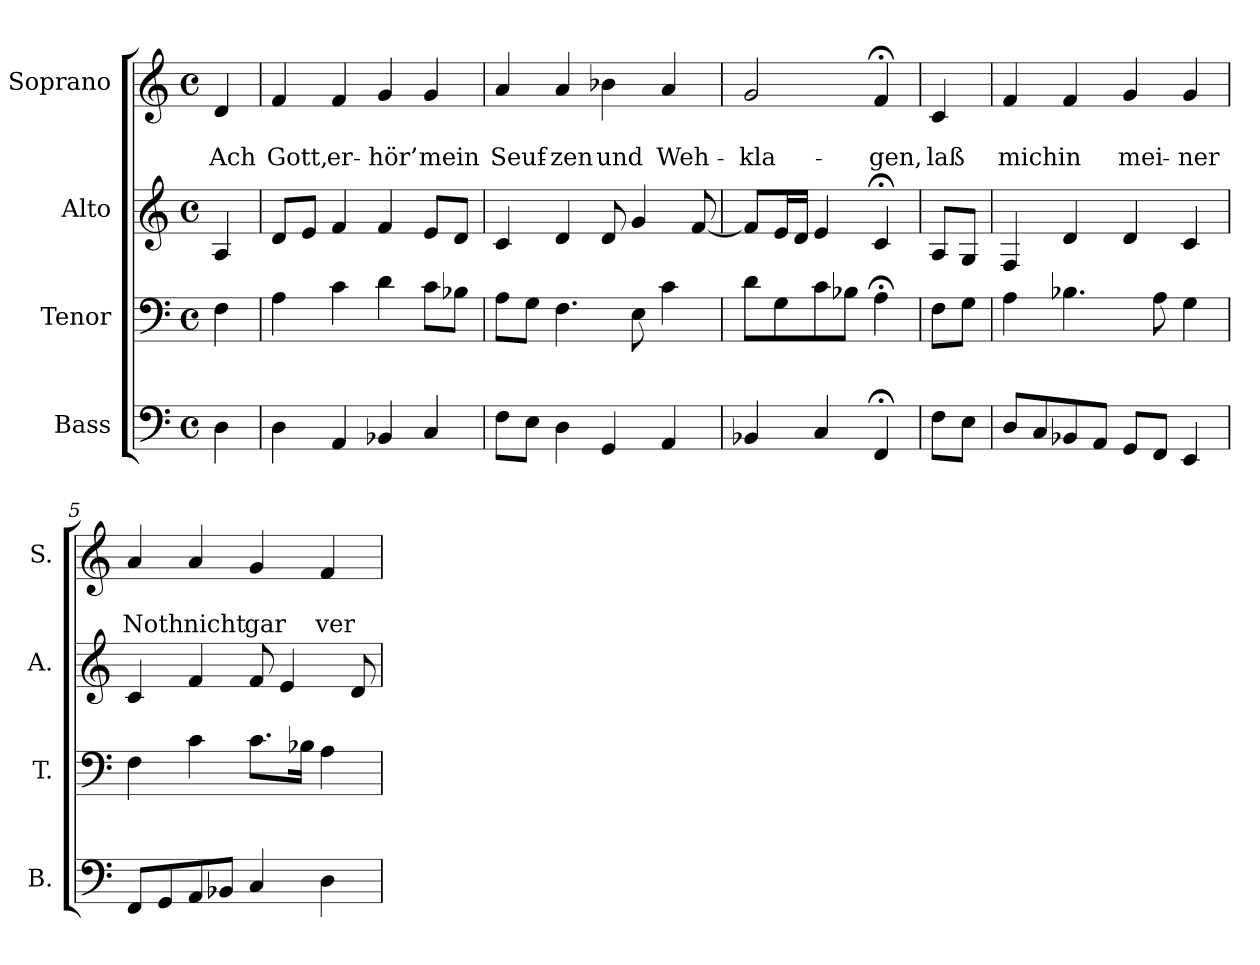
**kern	**kern	**kern	**kern	**text	**text
*part4	*part3	*part2	*part1	*part1	*part1
*staff4	*staff3	*staff2	*staff1	*staff1	*staff1
*I"Bass	*I"Tenor	*I"Alto	*I"Soprano	*	*
*I'B.	*I'T.	*I'A.	*I'S.	*	*
*clefF4	*clefF4	*clefG2	*clefG2	*	*
*k[]	*k[]	*k[]	*k[]	*	*
*a:	*a:	*a:	*a:	*	*
*M4/4	*M4/4	*M4/4	*M4/4	*	*
*met(c)	*met(c)	*met(c)	*met(c)	*	*
=	=	=	=	=	=
4D\	4F\	4A/	4d/	.	Ach
=1	=1	=1	=1	=1	=1
4D\	4A\	8d/L	4f/	.	Gott,
.	.	8e/J	.	.	.
4AA/	4c\	4f/	4f/	.	er-
4BB-X/	4d\	4f/	4g/	.	-hör’
4C/	8c\L	8e/L	4g/	.	mein
.	8B-X\J	8d/J	.	.	.
=2	=2	=2	=2	=2	=2
8F\L	8A\L	4c/	4a/	.	Seuf-
8E\J	8G\J	.	.	.	.
4D\	4.F\	4d/	4a/	.	-zen
4GG/	.	8d/	4b-X\	.	und
.	8E\	4g/	.	.	.
4AA/	4c\	.	4a/	.	Weh-
.	.	[8f/	.	.	.
=3	=3	=3	=3	=3	=3
4BB-X/	8d\L	8f/L]	2g/	.	-kla-
.	8G\	16e/L	.	.	.
.	.	16d/JJ	.	.	.
4C/	8c\	4e/	.	.	.
.	8B-X\J	.	.	.	.
4FF;</	4A;<\	4c;</	4f;</	.	-gen,
!!LO:LB:g=z
=3a	=3a	=3a	=3a	=3a	=3a
8F\L	8F\L	8A/L	4c/	.	laß
8E\J	8G\J	8G/J	.	.	.
=4	=4	=4	=4	=4	=4
8D/L	4A\	4F/	4f/	.	mich
8C/	.	.	.	.	.
8BB-X/	4.B-X\	4d/	4f/	.	in
8AA/J	.	.	.	.	.
8GG/L	.	4d/	4g/	.	mei-
8FF/J	8A\	.	.	.	.
4EE/	4G\	4c/	4g/	.	-ner
=5	=5	=5	=5	=5	=5
8FF/L	4F\	4c/	4a/	.	Noth
8GG/	.	.	.	.	.
8AA/	4c\	4f/	4a/	.	nicht
8BB-X/J	.	.	.	.	.
4C/	8.c\L	8f/	4g/	.	gar
.	.	4e/	.	.	.
.	16B-X\Jk	.	.	.	.
4D\	4A\	.	4f/	.	ver-
.	.	8d/	.	.	.
=	=	=	=	=	=
*-	*-	*-	*-	*-	*-
